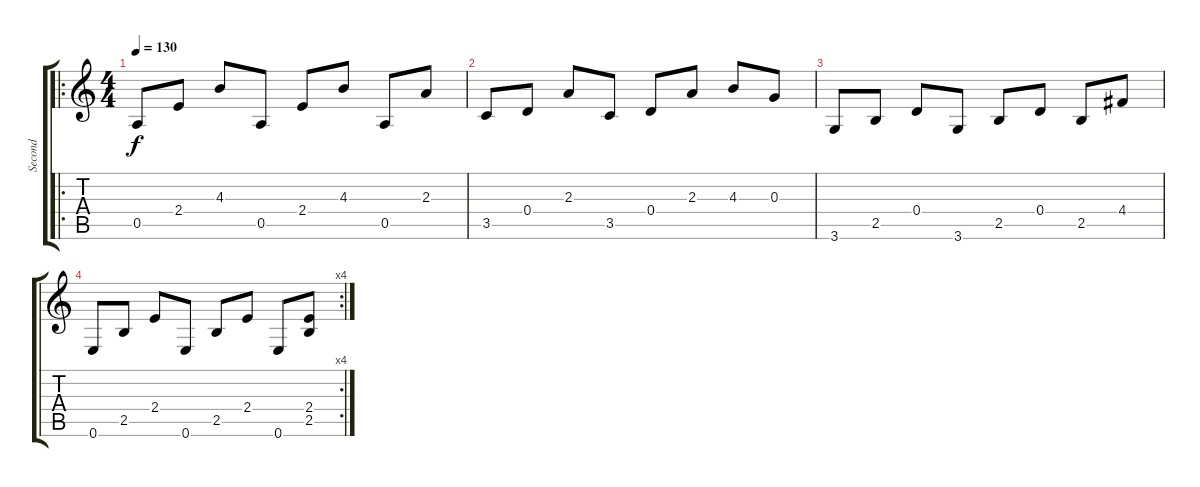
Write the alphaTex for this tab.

\track ("Second" "Second") {instrument acousticguitarnylon}
\staff {score tabs}
\tuning (E4 B3 G3 D3 A2 E2) {hide}
\ro
\ts (4 4)
\tempo 130
\clef g2
\ks c
0.5.8{dy f instrument acousticguitarnylon} 2.4.8 4.3.8 0.5.8 2.4.8 4.3.8 0.5.8 2.3.8 |
3.5.8 0.4.8 2.3.8 3.5.8 0.4.8 2.3.8 4.3.8 0.3.8 |
3.6.8 2.5.8 0.4.8 3.6.8 2.5.8 0.4.8 2.5.8 4.4.8 |
\rc 4
0.6.8 2.5.8 2.4.8 0.6.8 2.5.8 2.4.8 0.6.8 (2.4 2.5).8
